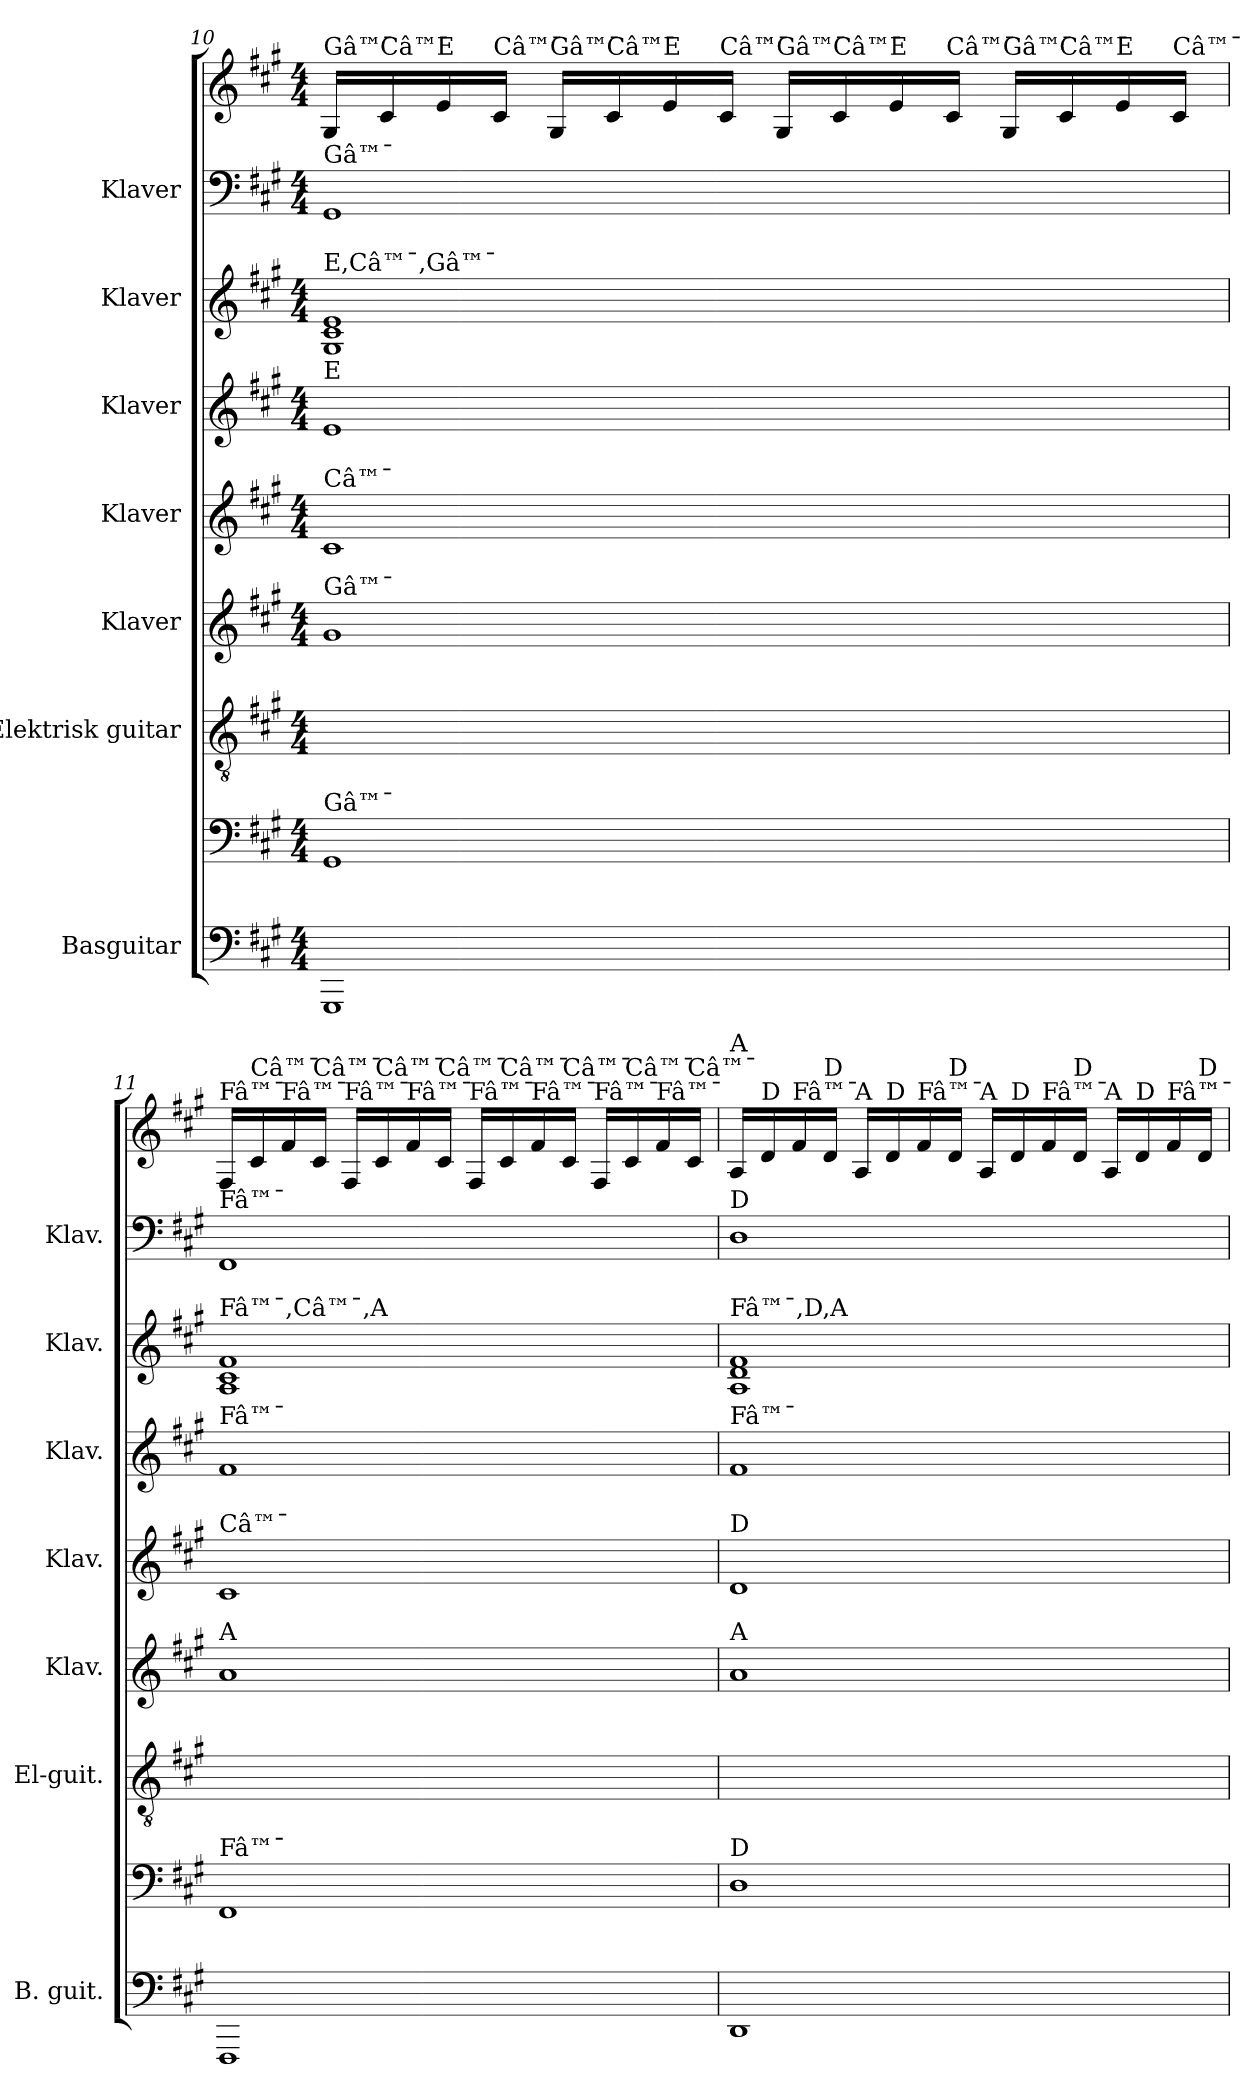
**kern	**kern	**kern	**kern	**kern	**kern	**kern	**kern	**kern
*part7	*part7	*part6	*part5	*part4	*part3	*part2	*part1	*part1
*staff9	*staff8	*staff7	*staff6	*staff5	*staff4	*staff3	*staff2	*staff1
*I"Basguitar	*	*I"Elektrisk guitar	*I"Klaver	*I"Klaver	*I"Klaver	*I"Klaver	*I"Klaver	*
*I'B. guit.	*	*I'El-guit.	*I'Klav.	*I'Klav.	*I'Klav.	*I'Klav.	*I'Klav.	*
*	*clefF4	*clefGv2	*clefG2	*clefG2	*clefG2	*clefG2	*clefF4	*clefG2
*ITrd7c12	*ITrd7c12	*	*	*	*	*	*	*
*k[f#c#g#]	*k[f#c#g#]	*k[f#c#g#]	*k[f#c#g#]	*k[f#c#g#]	*k[f#c#g#]	*k[f#c#g#]	*k[f#c#g#]	*k[f#c#g#]
*M4/4	*M4/4	*M4/4	*M4/4	*M4/4	*M4/4	*M4/4	*M4/4	*M4/4
=10	=10	=10	=10	=10	=10	=10	=10	=10
!	!	!	!	!	!	!	!	!LO:TX:a:t=Gâ™¯
!	!	!	!	!	!	!	!LO:TX:a:t=Gâ™¯	!
!	!	!	!	!	!	!LO:TX:a:t=E,Câ™¯,Gâ™¯	!	!
!	!	!	!	!	!LO:TX:a:t=E	!	!	!
!	!	!	!	!LO:TX:a:t=Câ™¯	!	!	!	!
!	!	!	!LO:TX:a:t=Gâ™¯	!	!	!	!	!
!	!LO:TX:a:t=Gâ™¯	!	!	!	!	!	!	!
1GGGG#	1GGG#	1GG#yy	1g#	1c#	1e	1G# 1c# 1e	1GG#	16G#/LL
!	!	!	!	!	!	!	!	!LO:TX:a:t=Câ™¯
.	.	.	.	.	.	.	.	16c#/
!	!	!	!	!	!	!	!	!LO:TX:a:t=E
.	.	.	.	.	.	.	.	16e/
!	!	!	!	!	!	!	!	!LO:TX:a:t=Câ™¯
.	.	.	.	.	.	.	.	16c#/JJ
!	!	!	!	!	!	!	!	!LO:TX:a:t=Gâ™¯
.	.	.	.	.	.	.	.	16G#/LL
!	!	!	!	!	!	!	!	!LO:TX:a:t=Câ™¯
.	.	.	.	.	.	.	.	16c#/
!	!	!	!	!	!	!	!	!LO:TX:a:t=E
.	.	.	.	.	.	.	.	16e/
!	!	!	!	!	!	!	!	!LO:TX:a:t=Câ™¯
.	.	.	.	.	.	.	.	16c#/JJ
!	!	!	!	!	!	!	!	!LO:TX:a:t=Gâ™¯
.	.	.	.	.	.	.	.	16G#/LL
!	!	!	!	!	!	!	!	!LO:TX:a:t=Câ™¯
.	.	.	.	.	.	.	.	16c#/
!	!	!	!	!	!	!	!	!LO:TX:a:t=E
.	.	.	.	.	.	.	.	16e/
!	!	!	!	!	!	!	!	!LO:TX:a:t=Câ™¯
.	.	.	.	.	.	.	.	16c#/JJ
!	!	!	!	!	!	!	!	!LO:TX:a:t=Gâ™¯
.	.	.	.	.	.	.	.	16G#/LL
!	!	!	!	!	!	!	!	!LO:TX:a:t=Câ™¯
.	.	.	.	.	.	.	.	16c#/
!	!	!	!	!	!	!	!	!LO:TX:a:t=E
.	.	.	.	.	.	.	.	16e/
!	!	!	!	!	!	!	!	!LO:TX:a:t=Câ™¯
.	.	.	.	.	.	.	.	16c#/JJ
!!LO:PB:g=z
=11	=11	=11	=11	=11	=11	=11	=11	=11
!	!	!	!	!	!	!	!	!LO:TX:a:t=Fâ™¯
!	!	!	!	!	!	!	!LO:TX:a:t=Fâ™¯	!
!	!	!	!	!	!	!LO:TX:a:t=Fâ™¯,Câ™¯,A	!	!
!	!	!	!	!	!LO:TX:a:t=Fâ™¯	!	!	!
!	!	!	!	!LO:TX:a:t=Câ™¯	!	!	!	!
!	!	!	!LO:TX:a:t=A	!	!	!	!	!
!	!LO:TX:a:t=Fâ™¯	!	!	!	!	!	!	!
1FFFF#	1FFF#	1FF#yy	1a	1c#	1f#	1A 1c# 1f#	1FF#	16F#/LL
!	!	!	!	!	!	!	!	!LO:TX:a:t=Câ™¯
.	.	.	.	.	.	.	.	16c#/
!	!	!	!	!	!	!	!	!LO:TX:a:t=Fâ™¯
.	.	.	.	.	.	.	.	16f#/
!	!	!	!	!	!	!	!	!LO:TX:a:t=Câ™¯
.	.	.	.	.	.	.	.	16c#/JJ
!	!	!	!	!	!	!	!	!LO:TX:a:t=Fâ™¯
.	.	.	.	.	.	.	.	16F#/LL
!	!	!	!	!	!	!	!	!LO:TX:a:t=Câ™¯
.	.	.	.	.	.	.	.	16c#/
!	!	!	!	!	!	!	!	!LO:TX:a:t=Fâ™¯
.	.	.	.	.	.	.	.	16f#/
!	!	!	!	!	!	!	!	!LO:TX:a:t=Câ™¯
.	.	.	.	.	.	.	.	16c#/JJ
!	!	!	!	!	!	!	!	!LO:TX:a:t=Fâ™¯
.	.	.	.	.	.	.	.	16F#/LL
!	!	!	!	!	!	!	!	!LO:TX:a:t=Câ™¯
.	.	.	.	.	.	.	.	16c#/
!	!	!	!	!	!	!	!	!LO:TX:a:t=Fâ™¯
.	.	.	.	.	.	.	.	16f#/
!	!	!	!	!	!	!	!	!LO:TX:a:t=Câ™¯
.	.	.	.	.	.	.	.	16c#/JJ
!	!	!	!	!	!	!	!	!LO:TX:a:t=Fâ™¯
.	.	.	.	.	.	.	.	16F#/LL
!	!	!	!	!	!	!	!	!LO:TX:a:t=Câ™¯
.	.	.	.	.	.	.	.	16c#/
!	!	!	!	!	!	!	!	!LO:TX:a:t=Fâ™¯
.	.	.	.	.	.	.	.	16f#/
!	!	!	!	!	!	!	!	!LO:TX:a:t=Câ™¯
.	.	.	.	.	.	.	.	16c#/JJ
=12	=12	=12	=12	=12	=12	=12	=12	=12
!	!	!	!	!	!	!	!	!LO:TX:a:t=A
!	!	!	!	!	!	!	!LO:TX:a:t=D	!
!	!	!	!	!	!	!LO:TX:a:t=Fâ™¯,D,A	!	!
!	!	!	!	!	!LO:TX:a:t=Fâ™¯	!	!	!
!	!	!	!	!LO:TX:a:t=D	!	!	!	!
!	!	!	!LO:TX:a:t=A	!	!	!	!	!
!	!LO:TX:a:t=D	!	!	!	!	!	!	!
1DDD	1DD	1Dyy	1a	1d	1f#	1A 1d 1f#	1D	16A/LL
!	!	!	!	!	!	!	!	!LO:TX:a:t=D
.	.	.	.	.	.	.	.	16d/
!	!	!	!	!	!	!	!	!LO:TX:a:t=Fâ™¯
.	.	.	.	.	.	.	.	16f#/
!	!	!	!	!	!	!	!	!LO:TX:a:t=D
.	.	.	.	.	.	.	.	16d/JJ
!	!	!	!	!	!	!	!	!LO:TX:a:t=A
.	.	.	.	.	.	.	.	16A/LL
!	!	!	!	!	!	!	!	!LO:TX:a:t=D
.	.	.	.	.	.	.	.	16d/
!	!	!	!	!	!	!	!	!LO:TX:a:t=Fâ™¯
.	.	.	.	.	.	.	.	16f#/
!	!	!	!	!	!	!	!	!LO:TX:a:t=D
.	.	.	.	.	.	.	.	16d/JJ
!	!	!	!	!	!	!	!	!LO:TX:a:t=A
.	.	.	.	.	.	.	.	16A/LL
!	!	!	!	!	!	!	!	!LO:TX:a:t=D
.	.	.	.	.	.	.	.	16d/
!	!	!	!	!	!	!	!	!LO:TX:a:t=Fâ™¯
.	.	.	.	.	.	.	.	16f#/
!	!	!	!	!	!	!	!	!LO:TX:a:t=D
.	.	.	.	.	.	.	.	16d/JJ
!	!	!	!	!	!	!	!	!LO:TX:a:t=A
.	.	.	.	.	.	.	.	16A/LL
!	!	!	!	!	!	!	!	!LO:TX:a:t=D
.	.	.	.	.	.	.	.	16d/
!	!	!	!	!	!	!	!	!LO:TX:a:t=Fâ™¯
.	.	.	.	.	.	.	.	16f#/
!	!	!	!	!	!	!	!	!LO:TX:a:t=D
.	.	.	.	.	.	.	.	16d/JJ
=	=	=	=	=	=	=	=	=
*-	*-	*-	*-	*-	*-	*-	*-	*-
